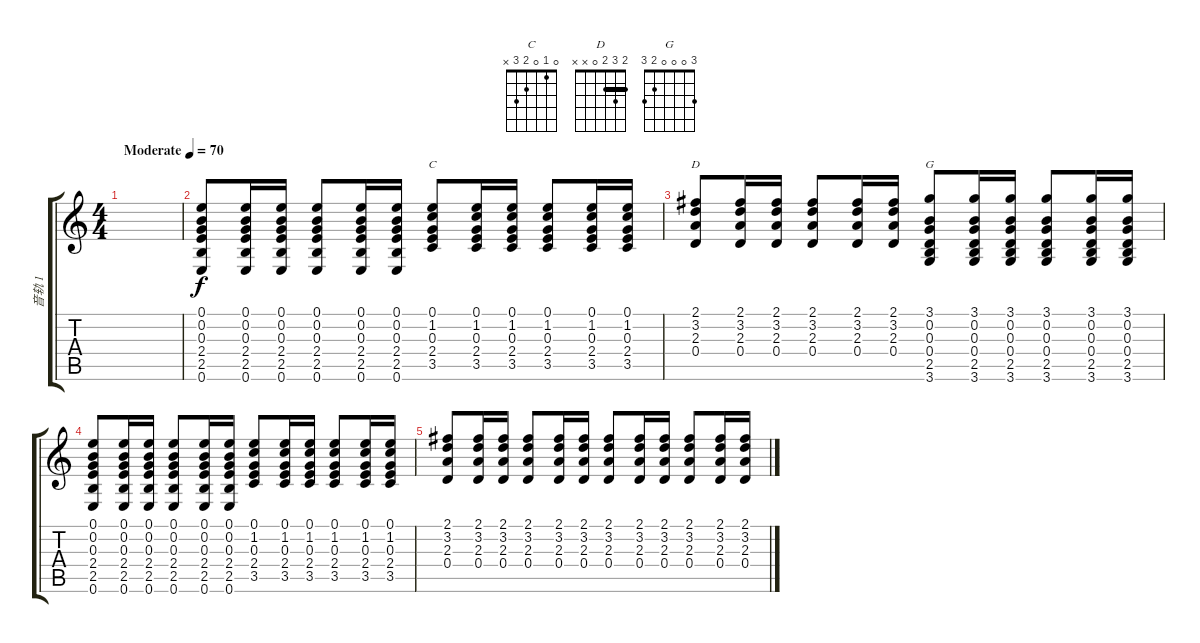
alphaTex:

\track ("音轨 1" "音轨 1") {instrument acousticguitarsteel}
\staff {score tabs}
\tuning (E4 B3 G3 D3 A2 E2) {hide}
\chord ("C" 0 1 0 2 3 x)
\chord ("D" 2 3 2 0 x x) {barre 2}
\chord ("G" 3 0 0 0 2 3)
\ts (4 4)
\tempo (70 "Moderate")
\clef g2
\ks c
|
(0.1 0.2 0.3 2.4 2.5 0.6).8 (0.1 0.2 0.3 2.4 2.5 0.6).16 (0.1 0.2 0.3 2.4 2.5 0.6).16 (0.1 0.2 0.3 2.4 2.5 0.6).8 (0.1 0.2 0.3 2.4 2.5 0.6).16 (0.1 0.2 0.3 2.4 2.5 0.6).16 (0.1 1.2 0.3 2.4 3.5).8{ch "C"} (0.1 1.2 0.3 2.4 3.5).16 (0.1 1.2 0.3 2.4 3.5).16 (0.1 1.2 0.3 2.4 3.5).8 (0.1 1.2 0.3 2.4 3.5).16 (0.1 1.2 0.3 2.4 3.5).16 |
(2.1 3.2 2.3 0.4).8{ch "D"} (2.1 3.2 2.3 0.4).16{txt ""} (2.1 3.2 2.3 0.4).16 (2.1 3.2 2.3 0.4).8 (2.1 3.2 2.3 0.4).16 (2.1 3.2 2.3 0.4).16 (3.1 0.2 0.3 0.4 2.5 3.6).8{ch "G"} (3.1 0.2 0.3 0.4 2.5 3.6).16 (3.1 0.2 0.3 0.4 2.5 3.6).16 (3.1 0.2 0.3 0.4 2.5 3.6).8 (3.1 0.2 0.3 0.4 2.5 3.6).16 (3.1 0.2 0.3 0.4 2.5 3.6).16 |
(0.1 0.2 0.3 2.4 2.5 0.6).8 (0.1 0.2 0.3 2.4 2.5 0.6).16 (0.1 0.2 0.3 2.4 2.5 0.6).16 (0.1 0.2 0.3 2.4 2.5 0.6).8 (0.1 0.2 0.3 2.4 2.5 0.6).16 (0.1 0.2 0.3 2.4 2.5 0.6).16 (0.1 1.2 0.3 2.4 3.5).8 (0.1 1.2 0.3 2.4 3.5).16 (0.1 1.2 0.3 2.4 3.5).16 (0.1 1.2 0.3 2.4 3.5).8 (0.1 1.2 0.3 2.4 3.5).16 (0.1 1.2 0.3 2.4 3.5).16 |
(2.1 3.2 2.3 0.4).8 (2.1 3.2 2.3 0.4).16 (2.1 3.2 2.3 0.4).16 (2.1 3.2 2.3 0.4).8 (2.1 3.2 2.3 0.4).16 (2.1 3.2 2.3 0.4).16 (2.1 3.2 2.3 0.4).8 (2.1 3.2 2.3 0.4).16 (2.1 3.2 2.3 0.4).16 (2.1 3.2 2.3 0.4).8 (2.1 3.2 2.3 0.4).16 (2.1 3.2 2.3 0.4).16
